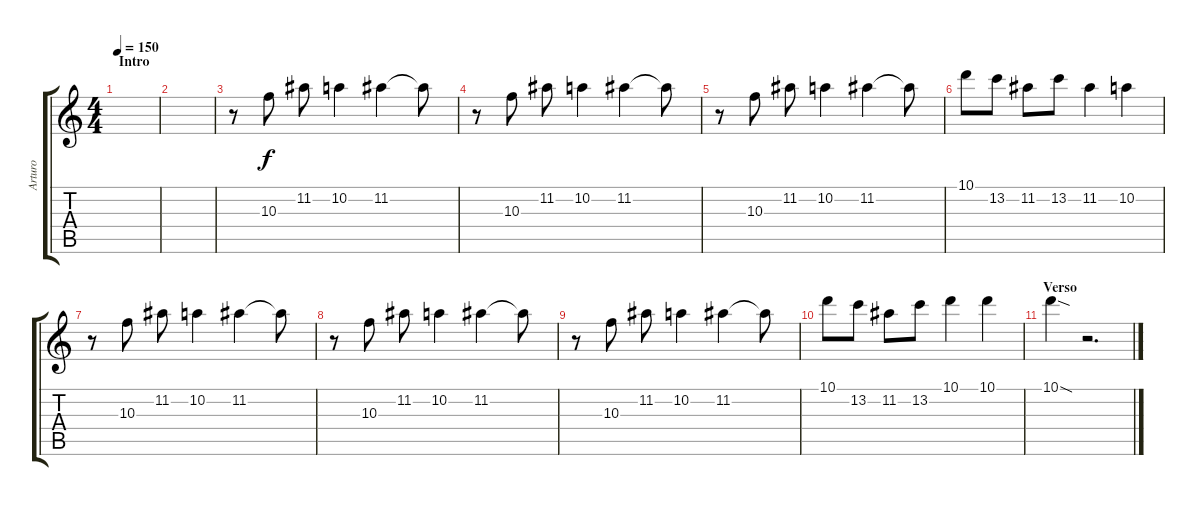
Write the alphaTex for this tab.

\track ("Arturo" "Arturo") {instrument distortionguitar}
\staff {score tabs}
\tuning (E4 B3 G3 D3 A2 E2) {hide}
\ts (4 4)
\section ("" "Intro")
\tempo 150
\clef g2
\ks c
|
|
r.8 10.3.8 11.2.8 10.2.4 11.2.4 11.2{t}.8 |
r.8 10.3.8 11.2.8 10.2.4 11.2.4 11.2{t}.8 |
r.8 10.3.8 11.2.8 10.2.4 11.2.4 11.2{t}.8 |
10.1.8 13.2.8 11.2.8 13.2.8 11.2.4 10.2.4 |
r.8 10.3.8 11.2.8 10.2.4 11.2.4 11.2{t}.8 |
r.8 10.3.8 11.2.8 10.2.4 11.2.4 11.2{t}.8 |
r.8 10.3.8 11.2.8 10.2.4 11.2.4 11.2{t}.8 |
10.1.8 13.2.8 11.2.8 13.2.8 10.1.4 10.1.4 |
\section ("" "Verso")
10.1{sod}.4 r.2{d}
